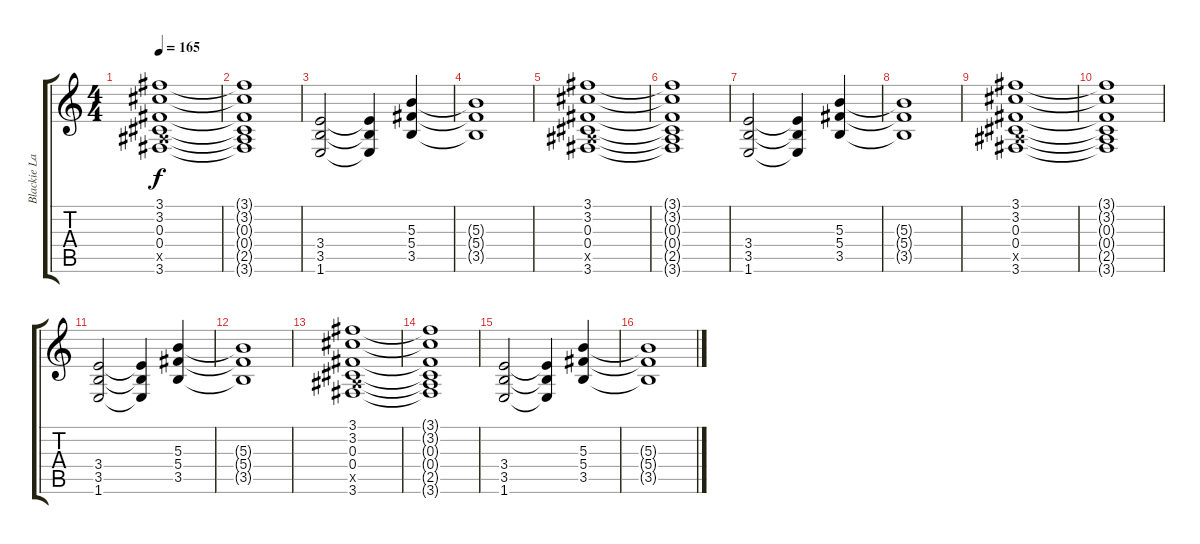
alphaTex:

\track ("Blackie Lawless/Rythmic Guitar" "Blackie La") {instrument electricguitarclean}
\staff {score tabs}
\tuning (Eb4 Bb3 Gb3 Db3 Ab2 Eb2) {hide}
\ts (4 4)
\tempo 165
\clef g2
\ks c
(3.1 3.2 0.3 0.4 2.5{x} 3.6).1{dy f instrument overdrivenguitar} |
(3.1{t} 3.2{t} 0.3{t} 0.4{t} 2.5{t} 3.6{t}).1 |
(3.4 3.5 1.6).2 (3.4{t} 3.5{t} 1.6{t}).4 (5.3 5.4 3.5).4 |
(5.3{t} 5.4{t} 3.5{t}).1 |
(3.1 3.2 0.3 0.4 2.5{x} 3.6).1{instrument overdrivenguitar} |
(3.1{t} 3.2{t} 0.3{t} 0.4{t} 2.5{t} 3.6{t}).1 |
(3.4 3.5 1.6).2 (3.4{t} 3.5{t} 1.6{t}).4 (5.3 5.4 3.5).4 |
(5.3{t} 5.4{t} 3.5{t}).1 |
(3.1 3.2 0.3 0.4 2.5{x} 3.6).1{instrument overdrivenguitar} |
(3.1{t} 3.2{t} 0.3{t} 0.4{t} 2.5{t} 3.6{t}).1 |
(3.4 3.5 1.6).2 (3.4{t} 3.5{t} 1.6{t}).4 (5.3 5.4 3.5).4 |
(5.3{t} 5.4{t} 3.5{t}).1 |
(3.1 3.2 0.3 0.4 2.5{x} 3.6).1{instrument overdrivenguitar} |
(3.1{t} 3.2{t} 0.3{t} 0.4{t} 2.5{t} 3.6{t}).1 |
(3.4 3.5 1.6).2 (3.4{t} 3.5{t} 1.6{t}).4 (5.3 5.4 3.5).4 |
(5.3{t} 5.4{t} 3.5{t}).1
